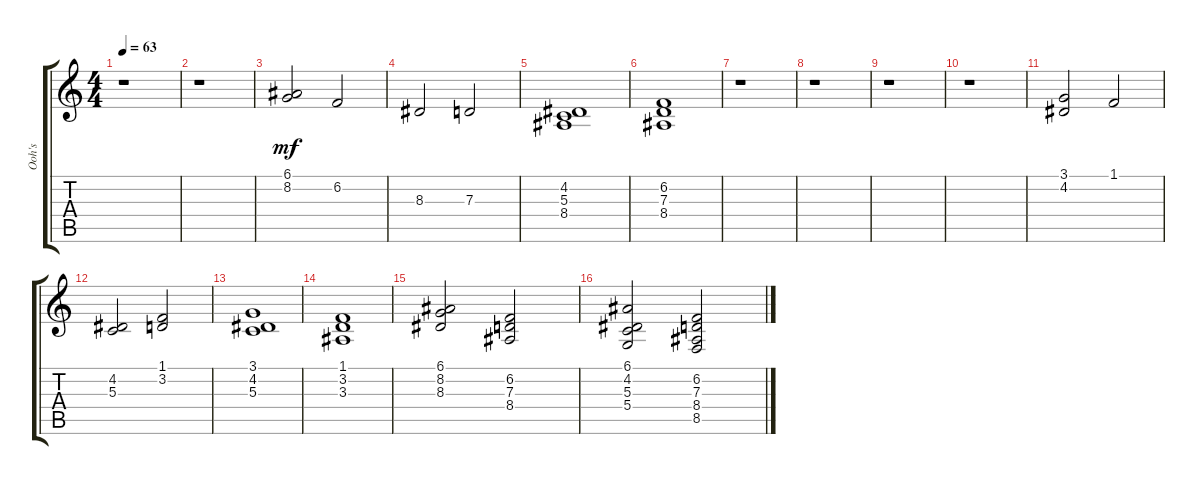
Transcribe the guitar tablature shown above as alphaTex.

\track ("Ooh's" "Ooh's") {instrument voiceoohs}
\staff {score tabs}
\tuning (E4 B3 G3 D3 A2 E2) {hide}
\ts (4 4)
\tempo 63
\clef g2
\ks c
r.1{dy mf} |
r.1 |
(6.1 8.2).2 6.2.2 |
8.3.2 7.3.2 |
(4.2 5.3 8.4).1 |
(6.2 7.3 8.4).1 |
r.1 |
r.1 |
r.1 |
r.1 |
(3.1 4.2).2 1.1.2 |
(4.2 5.3).2 (1.1 3.2).2 |
(3.1 4.2 5.3).1 |
(1.1 3.2 3.3).1 |
(6.1 8.2 8.3).2 (6.2 7.3 8.4).2 |
(6.1 4.2 5.3 5.4).2 (6.2 7.3 8.4 8.5).2
